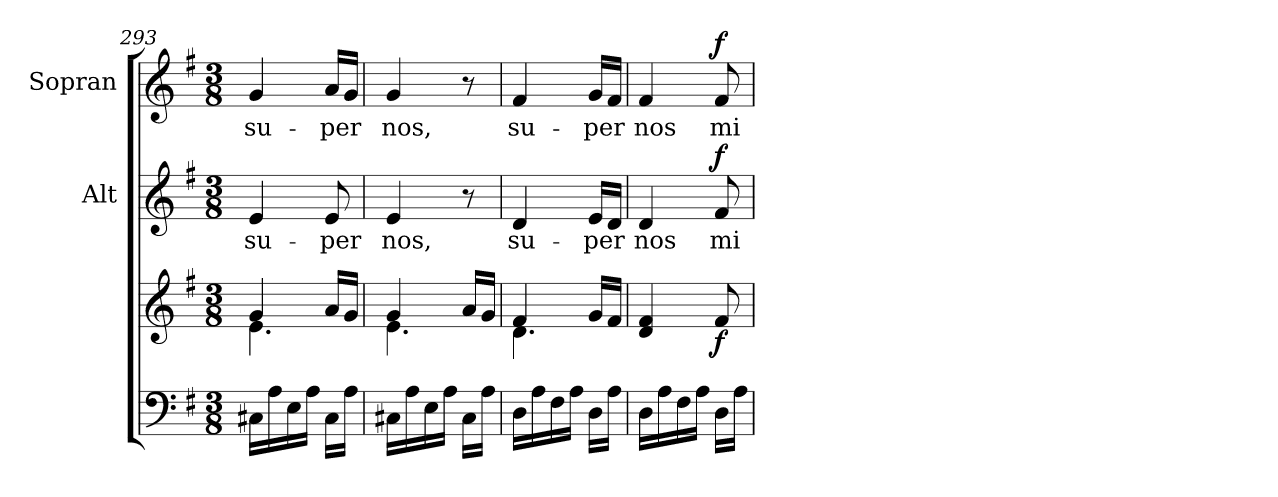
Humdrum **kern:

**kern	**kern	**dynam	**kern	**text	**dynam	**kern	**text	**dynam
*part3	*part3	*part3	*part2	*part2	*part2	*part1	*part1	*part1
*staff4	*staff3	*staff3/4	*staff2	*staff2	*staff2	*staff1	*staff1	*staff1
*	*	*	*I"Alt	*	*	*I"Sopran	*	*
*	*	*	*I'A.	*	*	*I'S.	*	*
*clefF4	*clefG2	*	*clefG2	*	*	*clefG2	*	*
*k[f#]	*k[f#]	*	*k[f#]	*	*	*k[f#]	*	*
*G:	*G:	*	*G:	*	*	*G:	*	*
*M3/8	*M3/8	*	*M3/8	*	*	*M3/8	*	*
=293	=293	=293	=293	=293	=293	=293	=293	=293
*	*^	*	*	*	*	*	*	*
!	!	!	!	!	!LO:LY:b	!	!	!LO:LY:b	!
16C#X\LL	4g/	4.e\	.	4e/	su-	.	4g/	su-	.
16A\	.	.	.	.	.	.	.	.	.
16E\	.	.	.	.	.	.	.	.	.
16A\JJ	.	.	.	.	.	.	.	.	.
!	!	!	!	!	!LO:LY:b	!	!	!LO:LY:b	!
16C#\LL	16a/LL	.	.	8e/	-per	.	16a/LL	-per	.
16A\JJ	16g/JJ	.	.	.	.	.	16g/JJ	.	.
!!LO:LB:g=z
=294	=294	=294	=294	=294	=294	=294	=294	=294	=294
!	!	!	!	!	!LO:LY:b	!	!	!LO:LY:b	!
16C#X\LL	4g/	4.e\	.	4e/	nos,	.	4g/	nos,	.
16A\	.	.	.	.	.	.	.	.	.
16E\	.	.	.	.	.	.	.	.	.
16A\JJ	.	.	.	.	.	.	.	.	.
16C#\LL	16a/LL	.	.	8r	.	.	8r	.	.
16A\JJ	16g/JJ	.	.	.	.	.	.	.	.
=295	=295	=295	=295	=295	=295	=295	=295	=295	=295
!	!	!	!	!	!LO:LY:b	!	!	!LO:LY:b	!
16D\LL	4f#/	4.d\	.	4d/	su-	.	4f#/	su-	.
16A\	.	.	.	.	.	.	.	.	.
16F#\	.	.	.	.	.	.	.	.	.
16A\JJ	.	.	.	.	.	.	.	.	.
!	!	!	!	!	!LO:LY:b	!	!	!LO:LY:b	!
16D\LL	16g/LL	.	.	16e/LL	-per	.	16g/LL	-per	.
16A\JJ	16f#/JJ	.	.	16d/JJ	.	.	16f#/JJ	.	.
*	*v	*v	*	*	*	*	*	*	*
=296	=296	=296	=296	=296	=296	=296	=296	=296
!	!	!	!	!LO:LY:b	!	!	!LO:LY:b	!
16D\LL	4d/ 4f#/	.	4d/	nos	.	4f#/	nos	.
16A\	.	.	.	.	.	.	.	.
16F#\	.	.	.	.	.	.	.	.
16A\JJ	.	.	.	.	.	.	.	.
!	!	!LO:DY:b	!	!LO:LY:b	!LO:DY:a	!	!LO:LY:b	!LO:DY:a
16D\LL	8f#/	f	8f#/	mi-	f	8f#/	mi-	f
16A\JJ	.	.	.	.	.	.	.	.
=	=	=	=	=	=	=	=	=
*-	*-	*-	*-	*-	*-	*-	*-	*-
